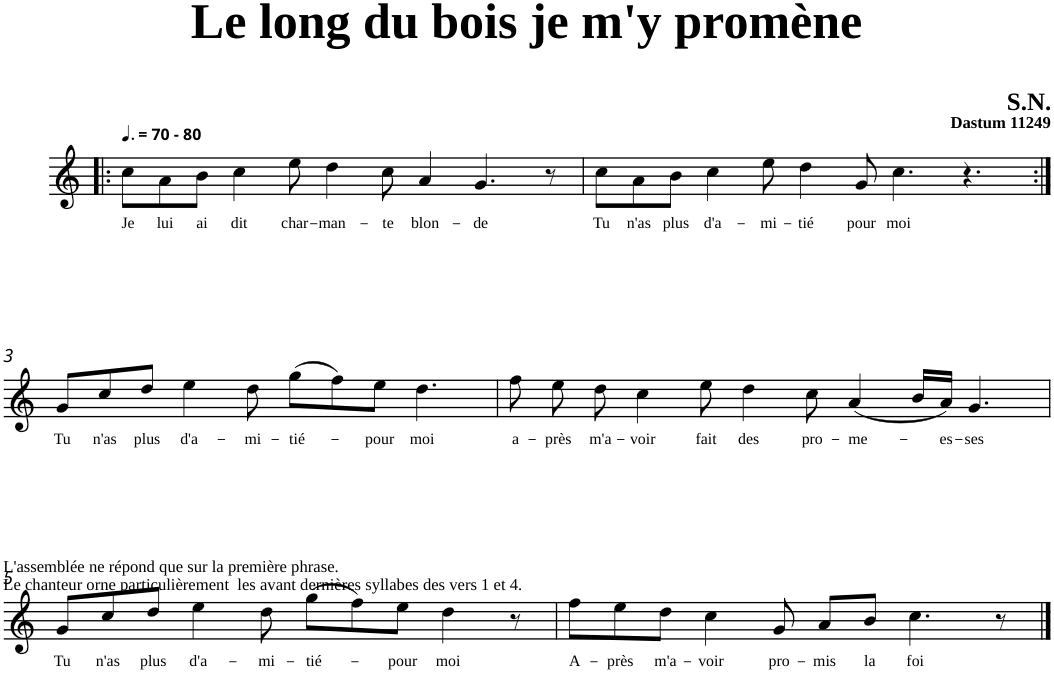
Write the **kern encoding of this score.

**kern	**text
*part1	*part1
*staff1	*staff1
*clefG2	*
*k[]	*
=1!|:	=1!|:
!LO:TX:a:B:t=- 80	!
!	!LO:LY:b
8cc\L	Je
!	!LO:LY:b
8a\	lui
!	!LO:LY:b
8b\J	ai
!	!LO:LY:b
4cc\	dit
!	!LO:LY:b
8ee\	char-
!	!LO:LY:b
4dd\	-man-
!	!LO:LY:b
8cc\	-te
!	!LO:LY:b
4a/	blon-
!	!LO:LY:b
4.g/	-de
8r	.
=2	=2
!	!LO:LY:b
8cc\L	Tu
!	!LO:LY:b
8a\	n'as
!	!LO:LY:b
8b\J	plus
!	!LO:LY:b
4cc\	d'a-
!	!LO:LY:b
8ee\	-mi-
!	!LO:LY:b
4dd\	-tié
!	!LO:LY:b
8g/	pour
!	!LO:LY:b
4.cc\	moi
4.r	.
!!LO:LB:g=z
=3:|!	=3:|!
!	!LO:LY:b
8g/L	Tu
!	!LO:LY:b
8cc/	n'as
!	!LO:LY:b
8dd/J	plus
!	!LO:LY:b
4ee\	d'a-
!	!LO:LY:b
8dd\	-mi-
!	!LO:LY:b
(>8gg\L	-tié-
8ff\)	.
!	!LO:LY:b
8ee\J	-pour
!	!LO:LY:b
4.dd\	moi
=4	=4
!	!LO:LY:b
8ff\	a-
!	!LO:LY:b
8ee\	-près
!	!LO:LY:b
8dd\	m'a-
!	!LO:LY:b
4cc\	-voir
!	!LO:LY:b
8ee\	fait
!	!LO:LY:b
4dd\	des
!	!LO:LY:b
8cc\	pro-
!	!LO:LY:b
(<4a/	-me-
16b/LL	.
!	!LO:LY:b
16a/JJ)	-es-
!	!LO:LY:b
4.g/	-ses
!!LO:LB:g=z
=5	=5
!	!LO:LY:b
8g/L	Tu
!	!LO:LY:b
8cc/	n'as
!	!LO:LY:b
8dd/J	plus
!	!LO:LY:b
4ee\	d'a-
!	!LO:LY:b
8dd\	-mi-
!	!LO:LY:b
(>8gg\L	-tié-
8ff\)	.
!	!LO:LY:b
8ee\J	-pour
!	!LO:LY:b
4dd\	moi
8r	.
=6	=6
!	!LO:LY:b
8ff\L	A-
!	!LO:LY:b
8ee\	-près
!	!LO:LY:b
8dd\J	m'a-
!	!LO:LY:b
4cc\	-voir
!	!LO:LY:b
8g/	pro-
!	!LO:LY:b
8a/L	-mis
!	!LO:LY:b
8b/J	la
!	!LO:LY:b
4.cc\	foi
8r	.
==	==
*-	*-
